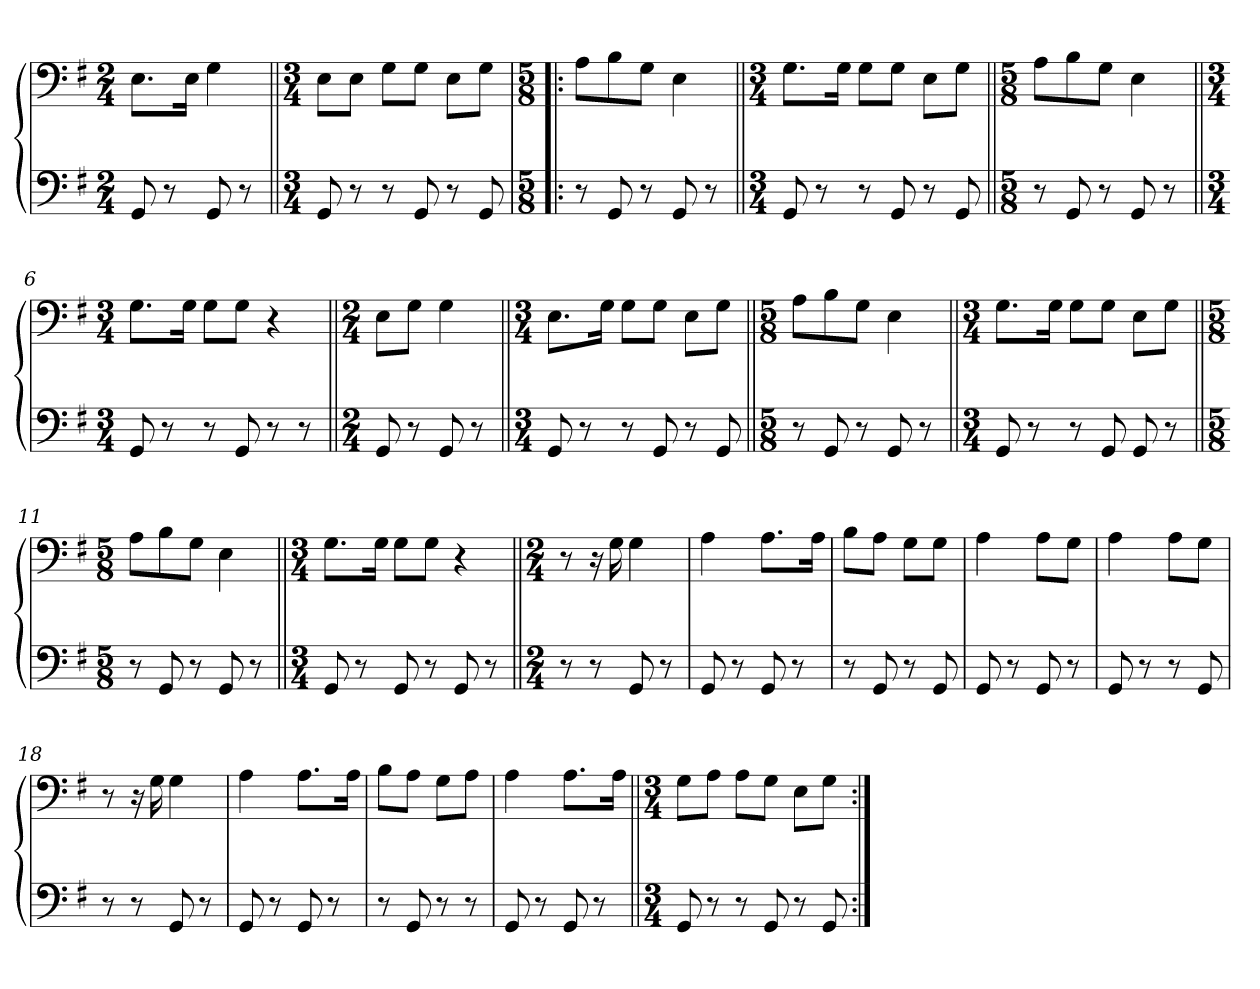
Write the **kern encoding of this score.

**kern	**kern
*part1	*part1
*staff2	*staff1
*clefF4	*clefF4
*k[f#]	*k[f#]
*M2/4	*M2/4
=1	=1
8GG/	8.E\L
8r	.
.	16E\Jk
8GG/	4G\
8r	.
=2||	=2||
*M3/4	*M3/4
8GG/	8E\L
8r	8E\J
8r	8G\L
8GG/	8G\J
8r	8E\L
8GG/	8G\J
=3!|:	=3!|:
*M5/8	*M5/8
8r	8A\L
8GG/	8B\
8r	8G\J
8GG/	4E\
8r	.
=4||	=4||
*M3/4	*M3/4
8GG/	8.G\L
8r	.
.	16G\Jk
8r	8G\L
8GG/	8G\J
8r	8E\L
8GG/	8G\J
=5||	=5||
*M5/8	*M5/8
8r	8A\L
8GG/	8B\
8r	8G\J
8GG/	4E\
8r	.
=6||	=6||
*M3/4	*M3/4
8GG/	8.G\L
8r	.
.	16G\Jk
8r	8G\L
8GG/	8G\J
8r	4r
8r	.
=7||	=7||
*M2/4	*M2/4
8GG/	8E\L
8r	8G\J
8GG/	4G\
8r	.
=8||	=8||
*M3/4	*M3/4
8GG/	8.E\L
8r	.
.	16G\Jk
8r	8G\L
8GG/	8G\J
8r	8E\L
8GG/	8G\J
=9||	=9||
*M5/8	*M5/8
8r	8A\L
8GG/	8B\
8r	8G\J
8GG/	4E\
8r	.
=10||	=10||
*M3/4	*M3/4
8GG/	8.G\L
8r	.
.	16G\Jk
8r	8G\L
8GG/	8G\J
8GG/	8E\L
8r	8G\J
=11||	=11||
*M5/8	*M5/8
8r	8A\L
8GG/	8B\
8r	8G\J
8GG/	4E\
8r	.
=12||	=12||
*M3/4	*M3/4
8GG/	8.G\L
8r	.
.	16G\Jk
8GG/	8G\L
8r	8G\J
8GG/	4r
8r	.
=13||	=13||
*M2/4	*M2/4
8r	8r
8r	16r
.	16G\
8GG/	4G\
8r	.
=14	=14
8GG/	4A\
8r	.
8GG/	8.A\L
8r	.
.	16A\Jk
=15	=15
8r	8B\L
8GG/	8A\J
8r	8G\L
8GG/	8G\J
=16	=16
8GG/	4A\
8r	.
8GG/	8A\L
8r	8G\J
=17	=17
8GG/	4A\
8r	.
8r	8A\L
8GG/	8G\J
=18	=18
8r	8r
8r	16r
.	16G\
8GG/	4G\
8r	.
=19	=19
8GG/	4A\
8r	.
8GG/	8.A\L
8r	.
.	16A\Jk
=20	=20
8r	8B\L
8GG/	8A\J
8r	8G\L
8r	8A\J
=21	=21
8GG/	4A\
8r	.
8GG/	8.A\L
8r	.
.	16A\Jk
=22||	=22||
*M3/4	*M3/4
8GG/	8G\L
8r	8A\J
8r	8A\L
8GG/	8G\J
8r	8E\L
8GG/	8G\J
=:|!	=:|!
*-	*-
